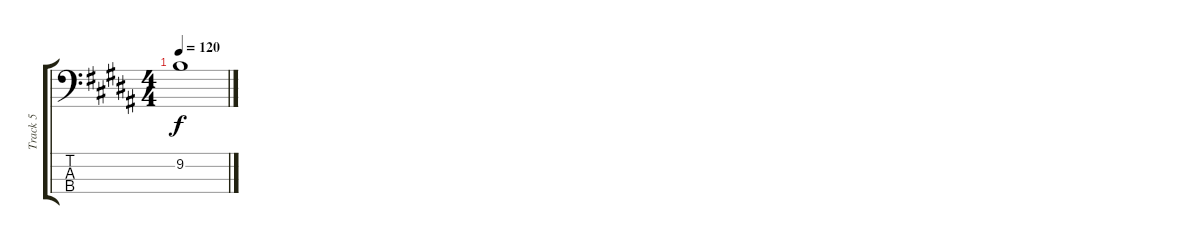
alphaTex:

\track ("Track 5" "Track 5") {mute instrument electricbassfinger}
\staff {score tabs}
\tuning (G2 D2 A1 E1) {hide}
\ts (4 4)
\tempo 120
\clef f4
\ks b
9.2.1{dy f}
